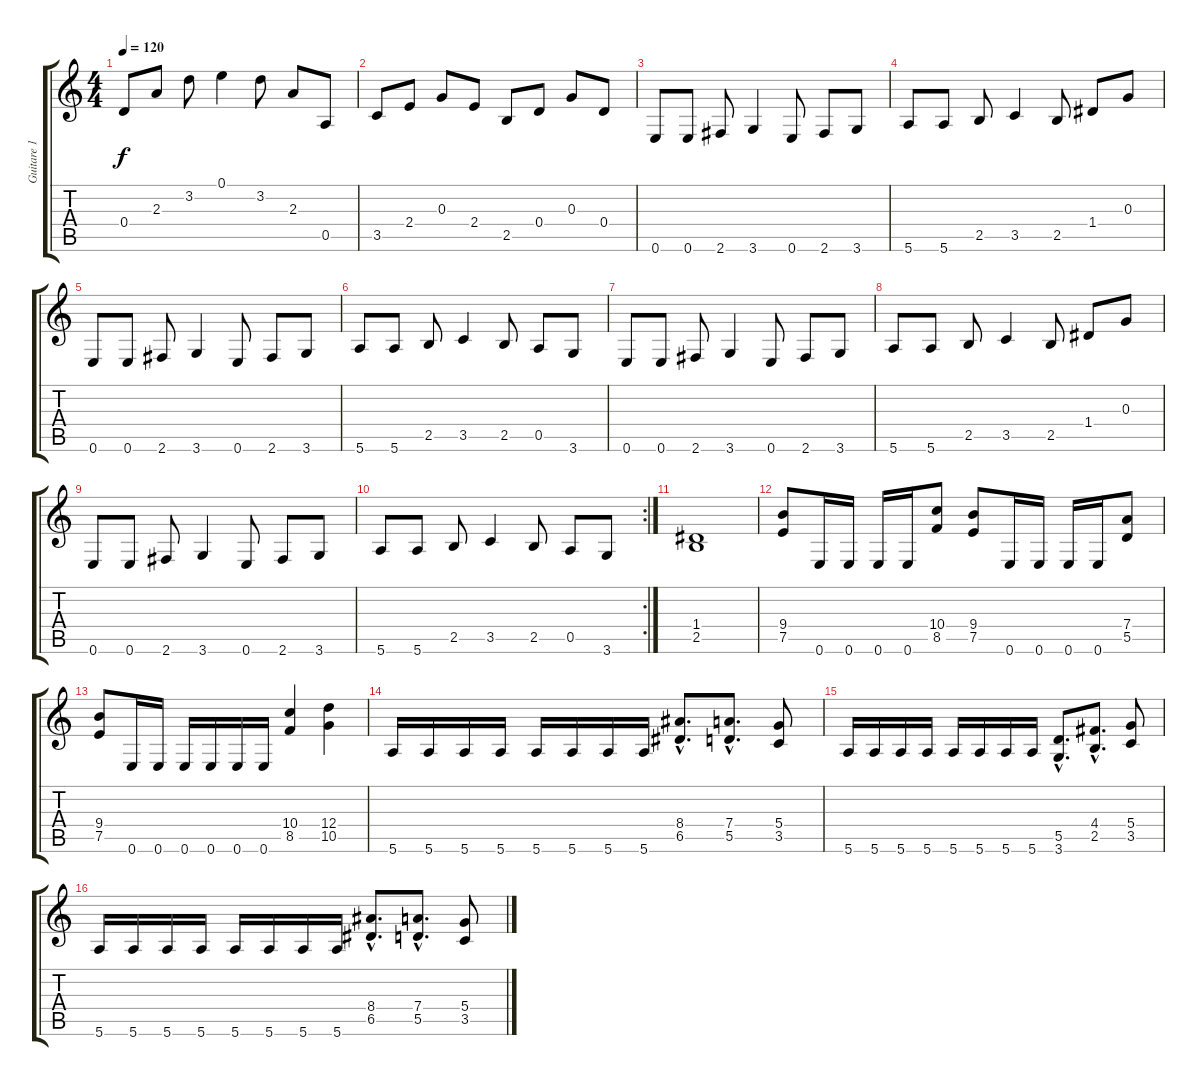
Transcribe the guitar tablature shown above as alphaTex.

\track ("Guitare 1" "Guitare 1") {instrument distortionguitar}
\staff {score tabs}
\tuning (E4 B3 G3 D3 A2 E2) {hide}
\ts (4 4)
\tempo 120
\clef g2
\ks c
0.4.8{dy f} 2.3.8 3.2.8 0.1.4 3.2.8 2.3.8 0.5.8 |
3.5.8 2.4.8 0.3.8 2.4.8 2.5.8 0.4.8 0.3.8 0.4.8 |
0.6.8{instrument distortionguitar} 0.6.8 2.6.8 3.6.4 0.6.8 2.6.8 3.6.8 |
5.6.8 5.6.8 2.5.8 3.5.4 2.5.8 1.4.8 0.3.8 |
0.6.8 0.6.8 2.6.8 3.6.4 0.6.8 2.6.8 3.6.8 |
5.6.8 5.6.8 2.5.8 3.5.4 2.5.8 0.5.8 3.6.8 |
0.6.8 0.6.8 2.6.8 3.6.4 0.6.8 2.6.8 3.6.8 |
5.6.8 5.6.8 2.5.8 3.5.4 2.5.8 1.4.8 0.3.8 |
0.6.8 0.6.8 2.6.8 3.6.4 0.6.8 2.6.8 3.6.8 |
\rc 2
5.6.8 5.6.8 2.5.8 3.5.4 2.5.8 0.5.8 3.6.8 |
(1.4 2.5).1 |
(9.4 7.5).8 0.6.16 0.6.16 0.6.16 0.6.16 (10.4 8.5).8 (9.4 7.5).8 0.6.16 0.6.16 0.6.16 0.6.16 (7.4 5.5).8 |
(9.4 7.5).8 0.6.16 0.6.16 0.6.16 0.6.16 0.6.16 0.6.16 (10.4 8.5).4 (12.4 10.5).4 |
5.6.16 5.6.16 5.6.16 5.6.16 5.6.16 5.6.16 5.6.16 5.6.16 (8.4{hac} 6.5{hac}).8{d} (7.4{hac} 5.5{hac}).8{d} (5.4 3.5).8 |
5.6.16 5.6.16 5.6.16 5.6.16 5.6.16 5.6.16 5.6.16 5.6.16 (5.5{hac} 3.6{hac}).8{d} (4.4{hac} 2.5{hac}).8{d} (5.4 3.5).8 |
5.6.16 5.6.16 5.6.16 5.6.16 5.6.16 5.6.16 5.6.16 5.6.16 (8.4{hac} 6.5{hac}).8{d} (7.4{hac} 5.5{hac}).8{d} (5.4 3.5).8
